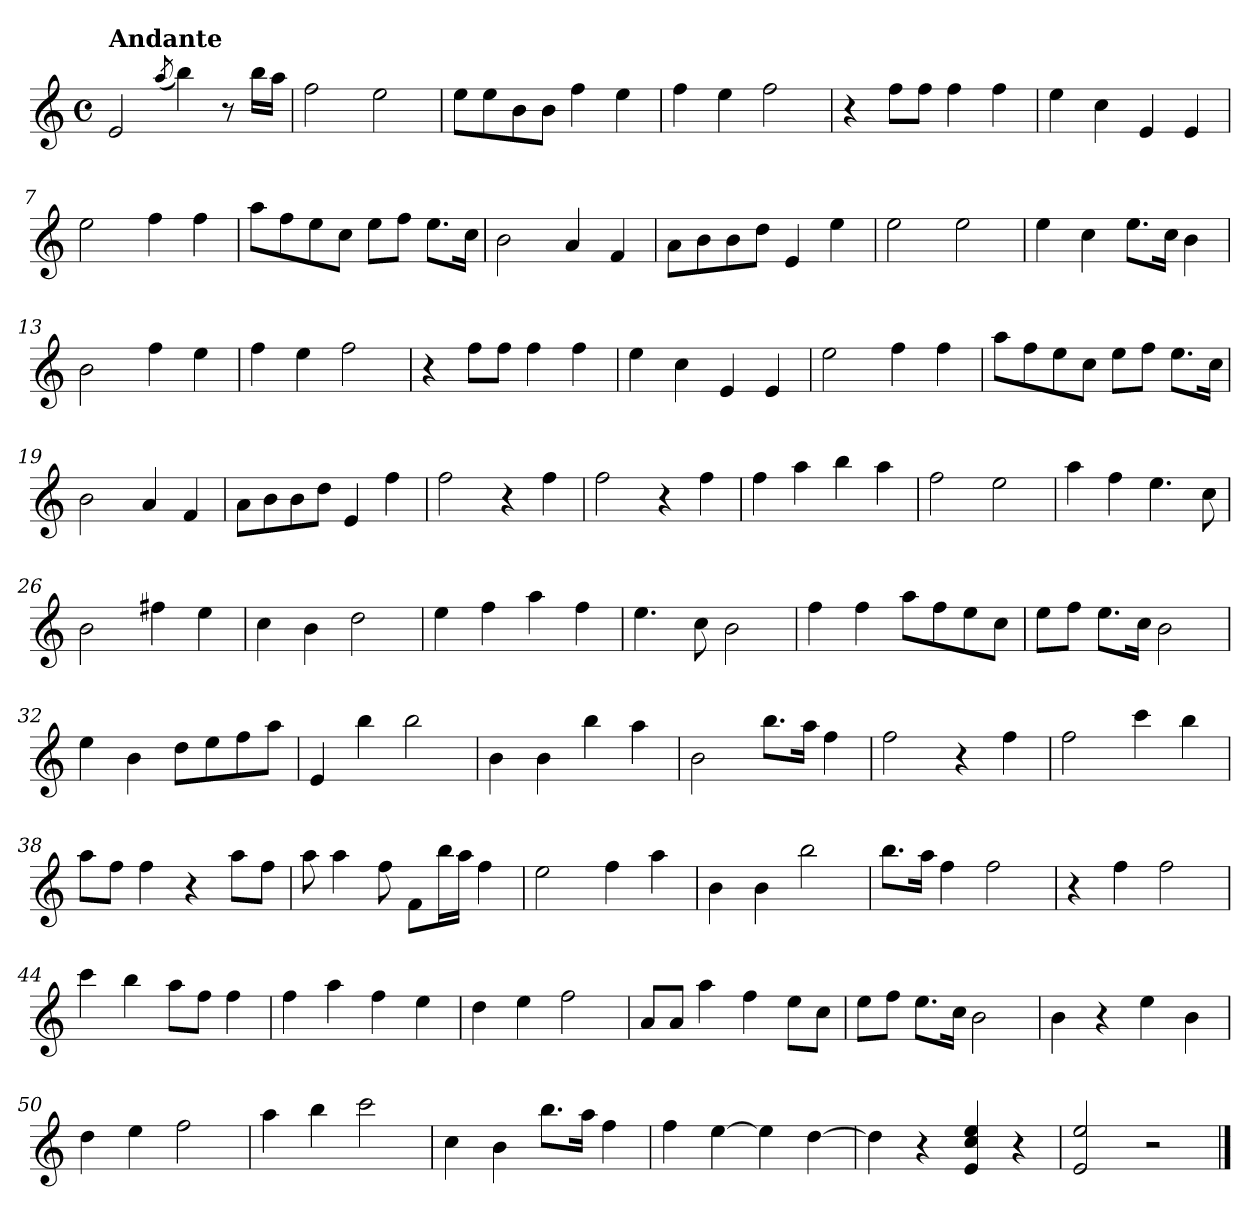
**kern
*part1
*staff1
*clefG2
*k[]
*C:
*M4/4
*met(c)
=1
!LO:TX:a:B:t=Andante
2e
(8qaa/
4bb)
8r
16bbLL
16aaJJ
=2
2ff
2ee
=3
8eeL
8ee
8b
8bJ
4ff
4ee
=4
4ff
4ee
2ff
=5
4r
8ffL
8ffJ
4ff
4ff
=6
4ee
4cc
4e
4e
=7
2ee
4ff
4ff
=8
8aaL
8ff
8ee
8ccJ
8eeL
8ffJ
8.eeL
16ccJk
=9
2b
4a
4f
=10
8aL
8b
8b
8ddJ
4e
4ee
=11
2ee
2ee
=12
4ee
4cc
8.eeL
16ccJk
4b
=13
2b
4ff
4ee
=14
4ff
4ee
2ff
=15
4r
8ffL
8ffJ
4ff
4ff
=16
4ee
4cc
4e
4e
=17
2ee
4ff
4ff
=18
8aaL
8ff
8ee
8ccJ
8eeL
8ffJ
8.eeL
16ccJk
=19
2b
4a
4f
=20
8aL
8b
8b
8ddJ
4e
4ff
=21
2ff
4r
4ff
=22
2ff
4r
4ff
=23
4ff
4aa
4bb
4aa
=24
2ff
2ee
=25
4aa
4ff
4.ee
8cc
=26
2b
4ff#X
4ee
=27
4cc
4b
2dd
=28
4ee
4ff
4aa
4ff
=29
4.ee
8cc
2b
=30
4ff
4ff
8aaL
8ff
8ee
8ccJ
=31
8eeL
8ffJ
8.eeL
16ccJk
2b
=32
4ee
4b
8ddL
8ee
8ff
8aaJ
=33
4e
4bb
2bb
=34
4b
4b
4bb
4aa
=35
2b
8.bbL
16aaJk
4ff
=36
2ff
4r
4ff
=37
2ff
4ccc
4bb
=38
8aaL
8ffJ
4ff
4r
8aaL
8ffJ
=39
8aa
4aa
8ff
8fL
16bbL
16aaJJ
4ff
=40
2ee
4ff
4aa
=41
4b
4b
2bb
=42
8.bbL
16aaJk
4ff
2ff
=43
4r
4ff
2ff
=44
4ccc
4bb
8aaL
8ffJ
4ff
=45
4ff
4aa
4ff
4ee
=46
4dd
4ee
2ff
=47
8aL
8aJ
4aa
4ff
8eeL
8ccJ
=48
8eeL
8ffJ
8.eeL
16ccJk
2b
=49
4b
4r
4ee
4b
=50
4dd
4ee
2ff
=51
4aa
4bb
2ccc
=52
4cc
4b
8.bbL
16aaJk
4ff
=53
4ff
[4ee
4ee]
[4dd
=54
4dd]
4r
4e 4cc 4ee
4r
=55
2e 2ee
2r
==
*-
